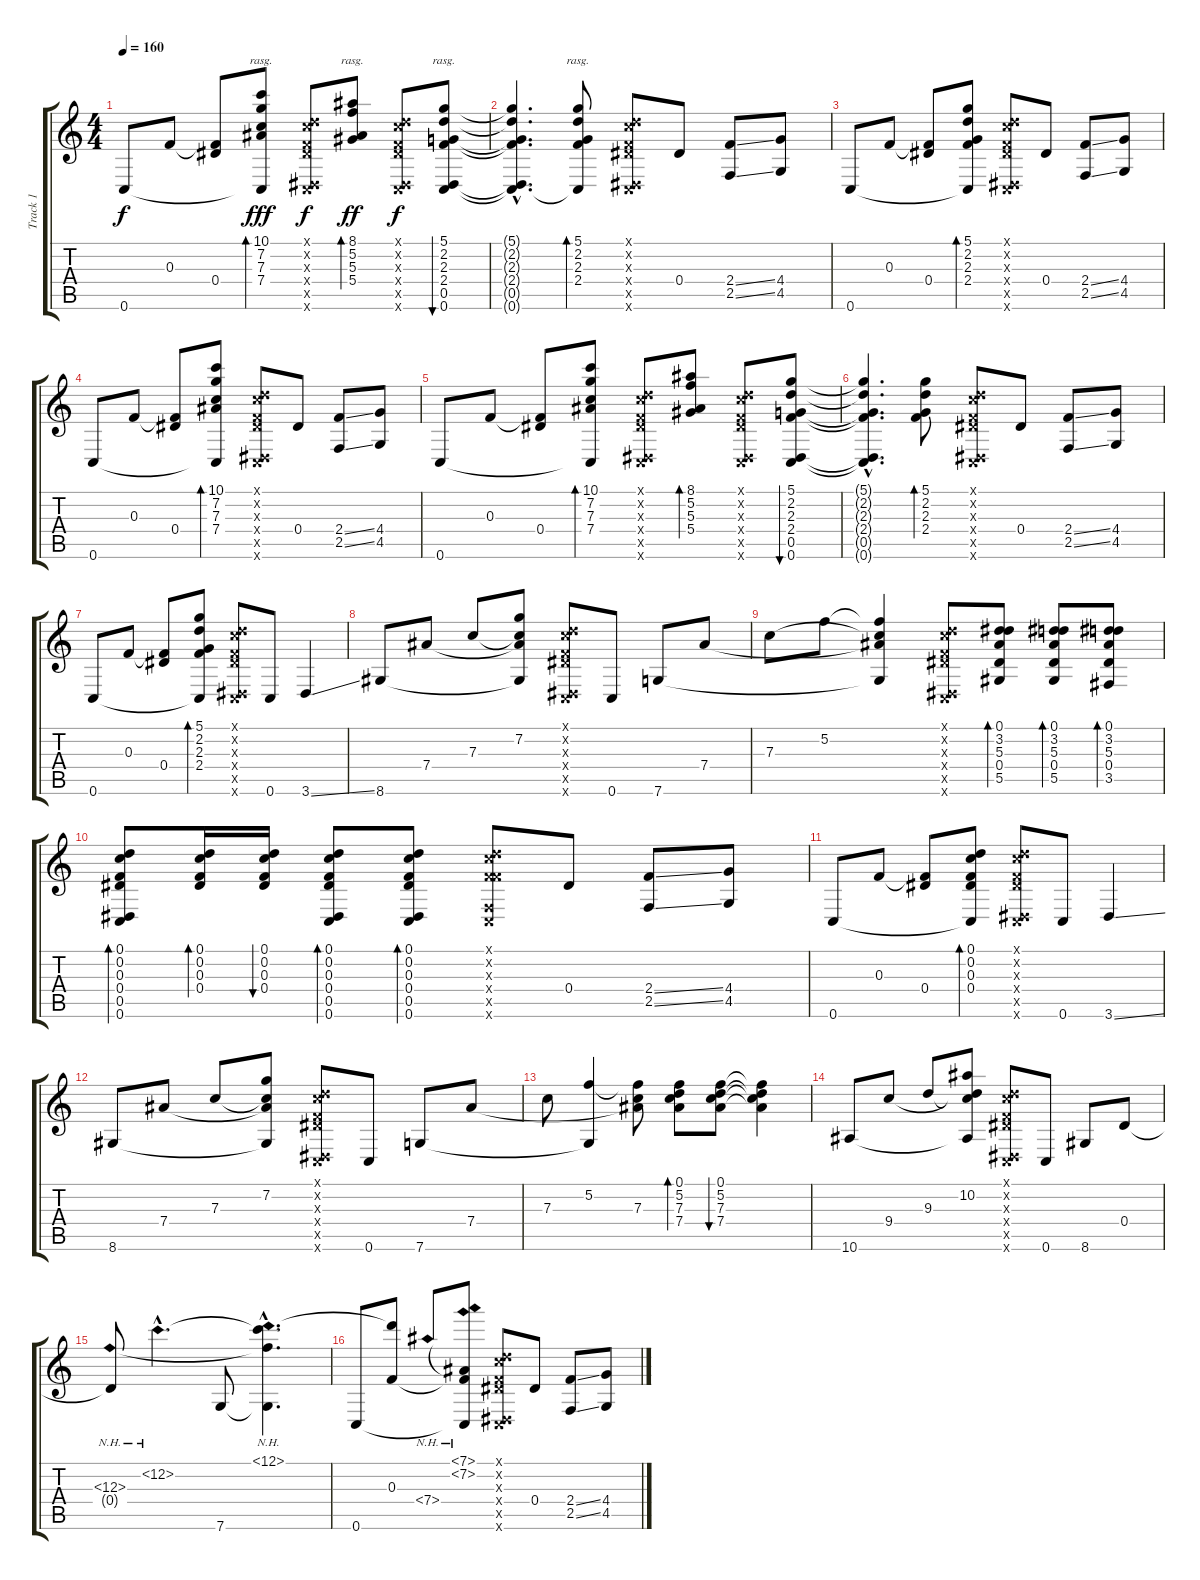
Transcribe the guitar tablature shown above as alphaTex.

\track ("Track 1" "Track 1") {instrument acousticguitarsteel}
\staff {score tabs}
\tuning (D4 C4 F3 Eb3 Eb2 C2) {hide}
\ts (4 4)
\tempo 160
\clef g2
\ks c
0.6.8{dy f} 0.3.8 (0.3{t} 0.4).8 (10.1 7.2 7.3 7.4 0.6{t}).8{bd 120 rasg ii dy fff} (0.1{x} 0.2{x} 0.3{x} 0.4{x} 0.5{x} 0.6{x}).8{dy f} (8.1 5.2 5.3 5.4).8{bd 120 rasg ii dy ff} (0.1{x} 0.2{x} 0.3{x} 0.4{x} 0.5{x} 0.6{x}).8{dy f} (5.1 2.2 2.3 2.4 0.5 0.6).8{bu 480 rasg ii} |
(5.1{hac t} 2.2{hac t} 2.3{hac t} 2.4{hac t} 0.5{hac t} 0.6{hac t}).4{d} (5.1 2.2 2.3 2.4 0.6{t}).8{bd 120 rasg ii} (0.1{x} 0.2{x} 0.3{x} 0.4{x} 0.5{x} 0.6{x}).8 0.4.8 (2.4{ss} 2.5{ss}).8 (4.4 4.5).8 |
0.6.8 0.3.8 (0.3{t} 0.4).8 (5.1 2.2 2.3 2.4 0.6{t}).8{bd 60} (0.1{x} 0.2{x} 0.3{x} 0.4{x} 0.5{x} 0.6{x}).8 0.4.8 (2.4{ss} 2.5{ss}).8 (4.4 4.5).8 |
0.6.8 0.3.8 (0.3{t} 0.4).8 (10.1 7.2 7.3 7.4 0.6{t}).8{bd 120} (0.1{x} 0.2{x} 0.3{x} 0.4{x} 0.5{x} 0.6{x}).8 0.4.8 (2.4{ss} 2.5{ss}).8 (4.4 4.5).8 |
0.6.8 0.3.8 (0.3{t} 0.4).8 (10.1 7.2 7.3 7.4 0.6{t}).8{bd 60} (0.1{x} 0.2{x} 0.3{x} 0.4{x} 0.5{x} 0.6{x}).8 (8.1 5.2 5.3 5.4).8{bd 60} (0.1{x} 0.2{x} 0.3{x} 0.4{x} 0.5{x} 0.6{x}).8 (5.1 2.2 2.3 2.4 0.5 0.6).8{bu 480} |
(5.1{hac t} 2.2{hac t} 2.3{hac t} 2.4{hac t} 0.5{hac t} 0.6{hac t}).4{d} (5.1 2.2 2.3 2.4).8{bd 480} (0.1{x} 0.2{x} 0.3{x} 0.4{x} 0.5{x} 0.6{x}).8 0.4.8 (2.4{ss} 2.5{ss}).8 (4.4 4.5).8 |
0.6.8 0.3.8 (0.3{t} 0.4).8 (5.1 2.2 2.3 2.4 0.6{t}).8{bd 480} (0.1{x} 0.2{x} 0.3{x} 0.4{x} 0.5{x} 0.6{x}).8 0.6.8 3.6{ss}.4 |
8.6.8 7.4.8 7.3.8 (7.2 7.3{t} 7.4{t} 8.6{t}).8 (0.1{x} 0.2{x} 0.3{x} 0.4{x} 0.5{x} 0.6{x}).8 0.6.8 7.6.8 7.4.8 |
7.3.8 5.2.8 (5.2{t} 7.3{t} 7.4{t} 7.6{t}).4 (0.1{x} 0.2{x} 0.3{x} 0.4{x} 0.5{x} 0.6{x}).8 (0.1 3.2 5.3 0.4 5.5).8{bd 30} (0.1 3.2 5.3 0.4 5.5).8{bd 30} (0.1 3.2 5.3 0.4 3.5).8{bd 30} |
(0.1 0.2 0.3 0.4 0.5 0.6).8{bd 30} (0.1 0.2 0.3 0.4).16{bd 30} (0.1 0.2 0.3 0.4).16{bu 30} (0.1 0.2 0.3 0.4 0.5 0.6).8{bd 30} (0.1 0.2 0.3 0.4 0.5 0.6).8{bd 30} (0.1{x} 0.2{x} 0.3{x} 2.4{x} 2.5{x} 0.6{x}).8 0.4.8 (2.4{ss} 2.5{ss}).8 (4.4 4.5).8 |
0.6.8 0.3.8 (0.3{t} 0.4).8 (0.1 0.2 0.3 0.4 0.6{t}).8{bd 60} (0.1{x} 0.2{x} 0.3{x} 0.4{x} 0.5{x} 0.6{x}).8 0.6.8 3.6{ss}.4 |
8.6.8 7.4.8 7.3.8 (7.2 7.3{t} 7.4{t} 8.6{t}).8 (0.1{x} 0.2{x} 0.3{x} 0.4{x} 0.5{x} 0.6{x}).8 0.6.8 7.6.8 7.4.8 |
7.3.8 (5.2 7.6{t}).4 (5.2{t} 7.3 7.4{t}).8 (0.1 5.2 7.3 7.4).8{bd 30} (0.1 5.2 7.3 7.4).8{bu 30} (0.1{t} 5.2{t} 7.3{t} 7.4{t}).4 |
10.6.8 9.4.8 9.3.8 (10.2 9.3{t} 9.4{t} 10.6{t}).8 (0.1{x} 0.2{x} 0.3{x} 0.4{x} 0.5{x} 0.6{x}).8 0.6.8 8.6.8 0.4.8 |
(12.3{nh} 0.4{t}).8 12.2{nh hac}.4{d} 7.6.8 (12.1{nh hac} 12.2{hac t} 12.3{hac t} 7.6{hac t}).4{d} |
0.6.8 (12.1{t} 0.3).8 7.4{nh}.8 (7.1{nh} 7.2{nh} 0.3{t} 7.4{t} 0.6{t}).8 (0.1{x} 0.2{x} 0.3{x} 0.4{x} 0.5{x} 0.6{x}).8 0.4.8 (2.4{ss} 2.5{ss}).8 (4.4 4.5).8
